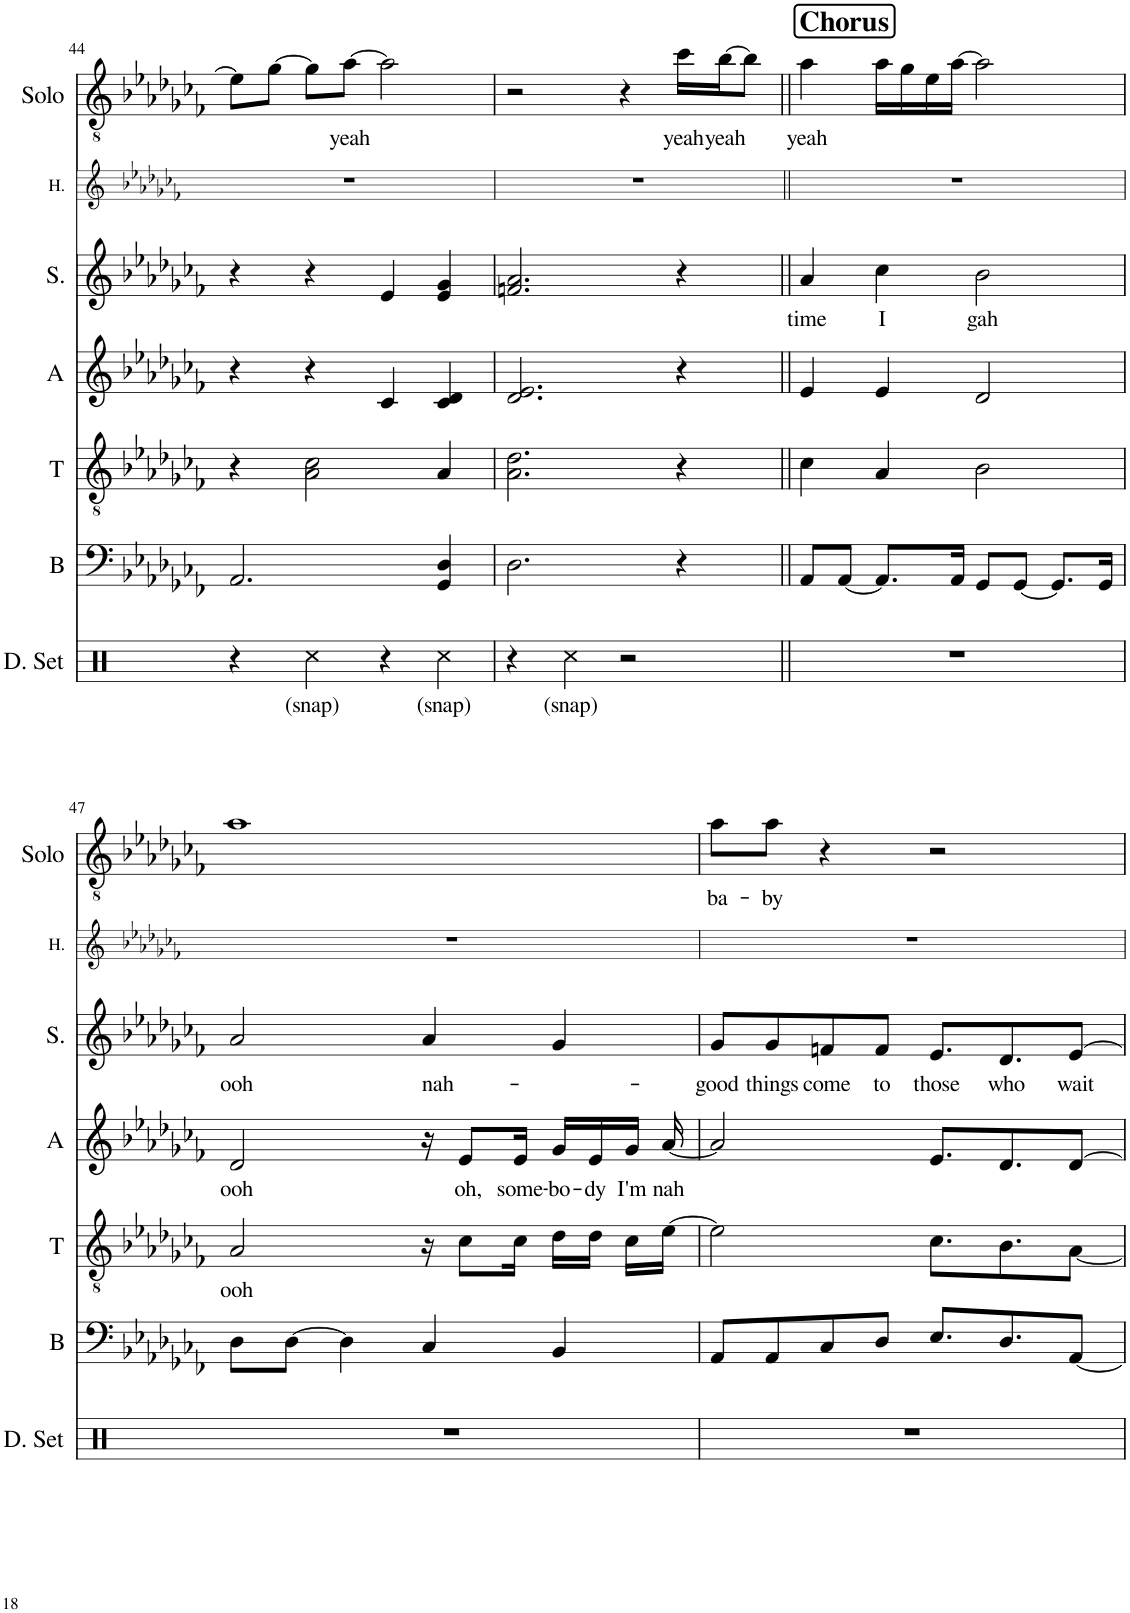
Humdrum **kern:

**kern	**text	**kern	**kern	**text	**kern	**text	**kern	**text	**kern	**kern	**text
*part7	*part7	*part6	*part5	*part5	*part4	*part4	*part3	*part3	*part2	*part1	*part1
*staff7	*staff7	*staff6	*staff5	*staff5	*staff4	*staff4	*staff3	*staff3	*staff2	*staff1	*staff1
*I"Drumset	*	*I"Bass	*I"Tenor	*	*I"Alto	*	*I"Soprano	*	*I"Harmony	*I"Solo	*
*I'D. Set	*	*I'B	*I'T	*	*I'A	*	*I'S.	*	*I'H.	*I'Solo	*
!!LO:PB:g=z
*clefX	*	*clefF4	*clefGv2	*	*clefG2	*	*clefG2	*	*clefG2	*clefGv2	*
*k[]	*	*k[b-e-a-d-g-c-f-]	*k[b-e-a-d-g-c-f-]	*	*k[b-e-a-d-g-c-f-]	*	*k[b-e-a-d-g-c-f-]	*	*k[b-e-a-d-g-c-f-]	*k[b-e-a-d-g-c-f-]	*
*M4/4	*	*M4/4	*M4/4	*	*M4/4	*	*M4/4	*	*M4/4	*M4/4	*
=44	=44	=44	=44	=44	=44	=44	=44	=44	=44	=44	=44
4r	.	2.AA-/	4r	.	4r	.	4r	.	1r	8e-\L]	.
.	.	.	.	.	.	.	.	.	.	[8g-\J	.
!	!LO:LY:b	!	!	!	!	!	!	!	!	!	!
4Rcc\	(snap)	.	2A-\ 2c-\	.	4r	.	4r	.	.	8g-\L]	.
!	!	!	!	!	!	!	!	!	!	!	!LO:LY:b
.	.	.	.	.	.	.	.	.	.	[8a-\J	yeah
4r	.	.	.	.	4c-/	.	4e-/	.	.	2a-\]	.
!	!LO:LY:b	!	!	!	!	!	!	!	!	!	!
4Rcc\	(snap)	4GG-/ 4D-/	4A-/	.	4c-/ 4d-/	.	4e-/ 4g-/	.	.	.	.
=45	=45	=45	=45	=45	=45	=45	=45	=45	=45	=45	=45
4r	.	2.D-\	2.A-\ 2.d-\	.	2.d-/ 2.e-/	.	2.fn/ 2.a-/	.	1r	2r	.
!	!LO:LY:b	!	!	!	!	!	!	!	!	!	!
4Rcc\	(snap)	.	.	.	.	.	.	.	.	.	.
2r	.	.	.	.	.	.	.	.	.	4r	.
!	!	!	!	!	!	!	!	!	!	!	!LO:LY:b
.	.	4r	4r	.	4r	.	4r	.	.	16cc-\LL	yeah
!	!	!	!	!	!	!	!	!	!	!	!LO:LY:b
.	.	.	.	.	.	.	.	.	.	[16b-\J	yeah
.	.	.	.	.	.	.	.	.	.	8b-\J]	.
!!LO:REH:place=s1:a:B:cj:fs=14:t=Chorus
=46||	=46||	=46||	=46||	=46||	=46||	=46||	=46||	=46||	=46||	=46||	=46||
!	!	!	!	!	!	!	!	!LO:LY:b	!	!	!LO:LY:b
1r	.	8AA-/L	4c-\	.	4e-/	.	4a-/	time	1r	4a-\	yeah
.	.	[8AA-/J	.	.	.	.	.	.	.	.	.
!	!	!	!	!	!	!	!	!LO:LY:b	!	!	!
.	.	8.AA-/L]	4A-/	.	4e-/	.	4cc-\	I	.	16a-\LL	.
.	.	.	.	.	.	.	.	.	.	16g-\	.
.	.	.	.	.	.	.	.	.	.	16e-\	.
.	.	16AA-/Jk	.	.	.	.	.	.	.	[16a-\JJ	.
!	!	!	!	!	!	!	!	!LO:LY:b	!	!	!
.	.	8GG-/L	2B-\	.	2d-/	.	2b-\	gah	.	2a-\]	.
.	.	[8GG-/J	.	.	.	.	.	.	.	.	.
.	.	8.GG-/L]	.	.	.	.	.	.	.	.	.
.	.	16GG-/Jk	.	.	.	.	.	.	.	.	.
!!LO:LB:g=z
=47	=47	=47	=47	=47	=47	=47	=47	=47	=47	=47	=47
!	!	!	!	!LO:LY:b	!	!LO:LY:b	!	!LO:LY:b	!	!	!
1r	.	8D-\L	2A-/	ooh	2d-/	ooh	2a-/	ooh	1r	1a-	.
.	.	[8D-\J	.	.	.	.	.	.	.	.	.
.	.	4D-\]	.	.	.	.	.	.	.	.	.
!	!	!	!	!	!	!	!	!LO:LY:b	!	!	!
.	.	4C-/	16r	.	16r	.	4a-/	nah-	.	.	.
!	!	!	!	!	!	!LO:LY:b	!	!	!	!	!
.	.	.	8c-\L	.	8e-/L	oh,	.	.	.	.	.
!	!	!	!	!	!	!LO:LY:b	!	!	!	!	!
.	.	.	16c-\Jk	.	16e-/Jk	some-	.	.	.	.	.
!	!	!	!	!	!	!LO:LY:b	!	!	!	!	!
.	.	4BB-/	16d-\LL	.	16g-/LL	-bo-	4g-/	.	.	.	.
!	!	!	!	!	!	!LO:LY:b	!	!	!	!	!
.	.	.	16d-\JJ	.	16e-/	-dy	.	.	.	.	.
!	!	!	!	!	!	!LO:LY:b	!	!	!	!	!
.	.	.	16c-\LL	.	16g-/JJ	I'm	.	.	.	.	.
!	!	!	!	!	!	!LO:LY:b	!	!	!	!	!
.	.	.	[16e-\JJ	.	[16a-/	nah	.	.	.	.	.
=48	=48	=48	=48	=48	=48	=48	=48	=48	=48	=48	=48
!	!	!	!	!	!	!	!	!LO:LY:b	!	!	!LO:LY:b
1r	.	8AA-/L	2e-\]	.	2a-/]	.	8g-/L	good	1r	8a-\L	ba-
!	!	!	!	!	!	!	!	!LO:LY:b	!	!	!LO:LY:b
.	.	8AA-/	.	.	.	.	8g-/	things	.	8a-\J	-by
!	!	!	!	!	!	!	!	!LO:LY:b	!	!	!
.	.	8C-/	.	.	.	.	8fn/	come	.	4r	.
!	!	!	!	!	!	!	!	!LO:LY:b	!	!	!
.	.	8D-/J	.	.	.	.	8f/J	to	.	.	.
!	!	!	!	!	!	!	!	!LO:LY:b	!	!	!
.	.	8.E-/L	8.c-\L	.	8.e-/L	.	8.e-/L	those	.	2r	.
!	!	!	!	!	!	!	!	!LO:LY:b	!	!	!
.	.	8.D-/	8.B-\	.	8.d-/	.	8.d-/	who	.	.	.
!	!	!	!	!	!	!	!	!LO:LY:b	!	!	!
.	.	[8AA-/J	[8A-\J	.	[8d-/J	.	[8e-/J	wait	.	.	.
=	=	=	=	=	=	=	=	=	=	=	=
*-	*-	*-	*-	*-	*-	*-	*-	*-	*-	*-	*-
